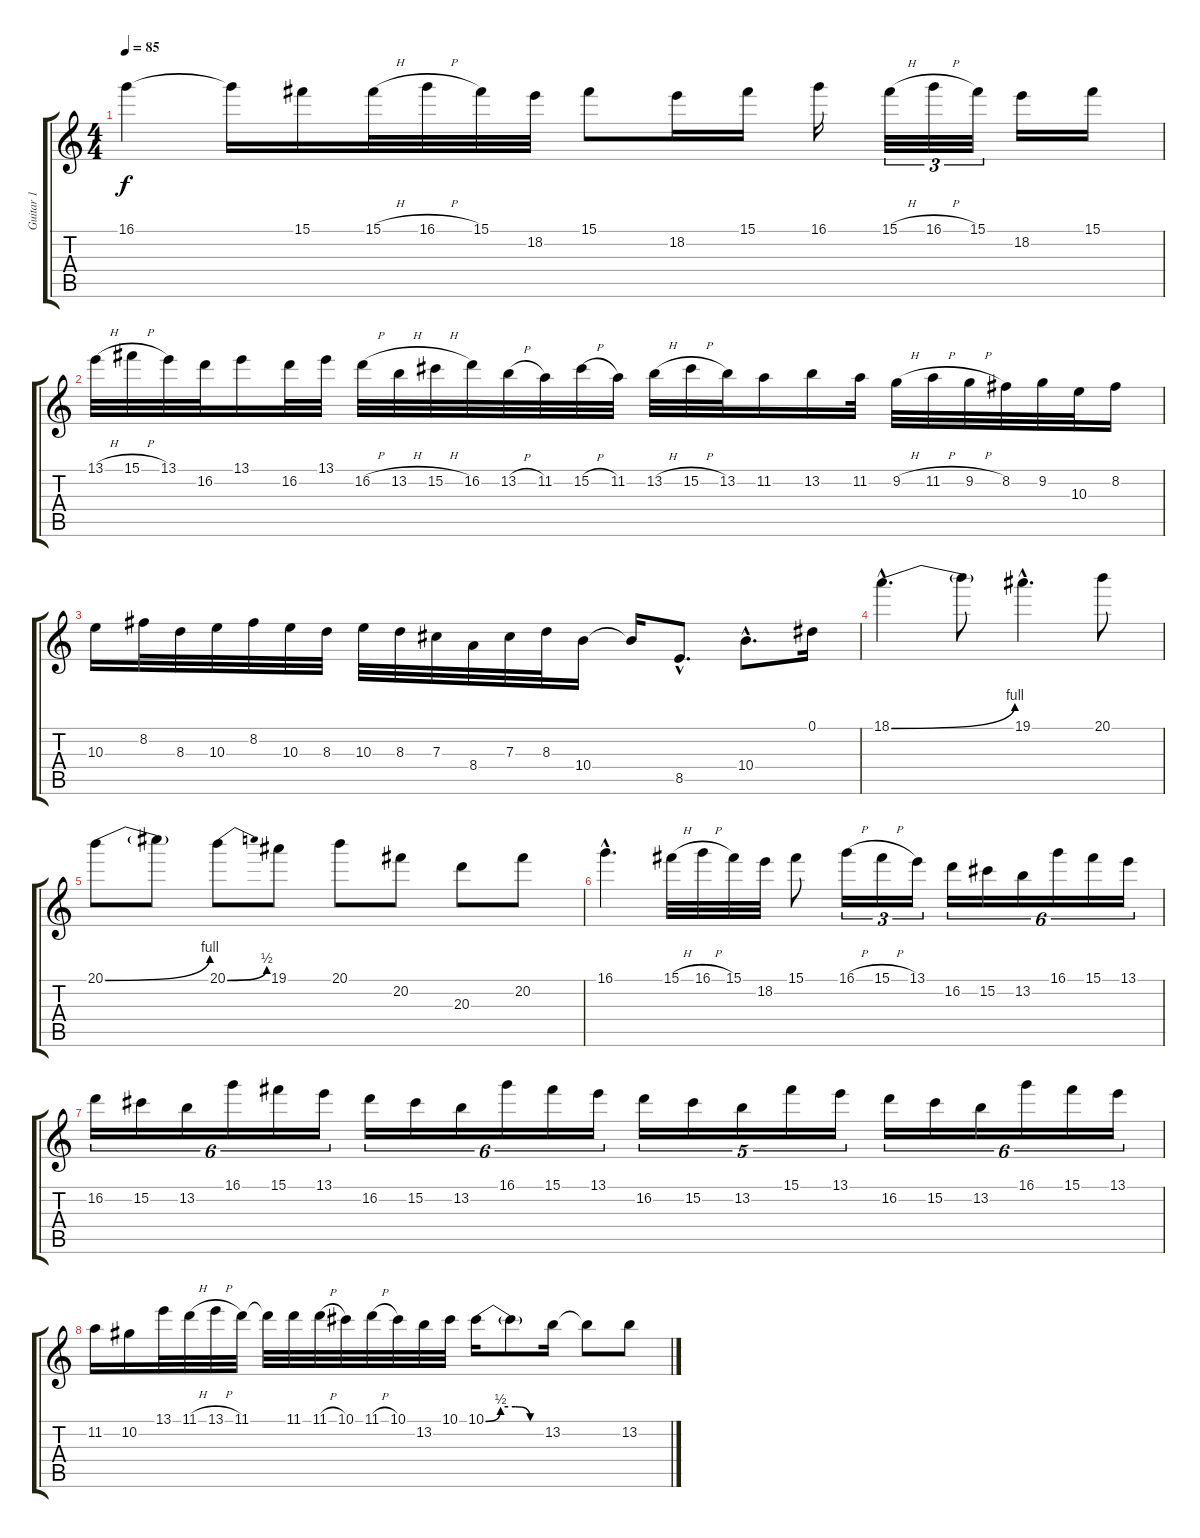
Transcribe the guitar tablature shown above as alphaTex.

\track ("Guitar 1" "Guitar 1") {instrument electricguitarclean}
\staff {score tabs}
\tuning (Eb4 Bb3 Gb3 Db3 Ab2 Eb2) {hide}
\ts (4 4)
\tempo 85
\clef g2
\ks c
16.1.4{dy f} 16.1{t}.16 15.1.16 15.1{h}.32 16.1{h}.32 15.1.32 18.2.32 15.1.8 18.2.16 15.1.16 16.1.16 15.1{h}.32{tu (3 2)} 16.1{h}.32{tu (3 2)} 15.1.32{tu (3 2)} 18.2.16 15.1.16 |
13.1{h}.32 15.1{h}.32 13.1.32 16.2.32 13.1.16 16.2.32 13.1.32 16.2{h}.32 13.2{h}.32 15.2{h}.32 16.2.32 13.2{h}.32 11.2.32 15.2{h}.32 11.2.32 13.2{h}.32 15.2{h}.32 13.2.32 11.2.16 13.2.16 11.2.32 9.2{h}.32 11.2{h}.32 9.2{h}.32 8.2.32 9.2.32 10.3.32 8.2.16 |
10.3.16 8.2.32 8.3.32 10.3.32 8.2.32 10.3.32 8.3.32 10.3.32 8.3.32 7.3.32 8.4.32 7.3.32 8.3.32 10.4.16 10.4{t}.16 8.5{hac}.8{d} 10.4{hac}.8{d} 0.1.16 |
18.1{be (bend 0 0 60 4) hac}.4{d} 18.1{t}.8 19.1{hac}.4{d} 20.1.8 |
20.1{be (bend 0 0 60 4)}.8 20.1{t}.8 20.1{be (bend 0 0 60 2)}.8 19.1.8 20.1.8 20.2.8 20.3.8 20.2.8 |
16.1{hac}.4{d} 15.1{h}.32 16.1{h}.32 15.1.32 18.2.32 15.1.8 16.1{h}.16{tu (3 2)} 15.1{h}.16{tu (3 2)} 13.1.16{tu (3 2)} 16.2.16{tu (6 4)} 15.2.16{tu (6 4)} 13.2.16{tu (6 4)} 16.1.16{tu (6 4)} 15.1.16{tu (6 4)} 13.1.16{tu (6 4)} |
16.2.16{tu (6 4)} 15.2.16{tu (6 4)} 13.2.16{tu (6 4)} 16.1.16{tu (6 4)} 15.1.16{tu (6 4)} 13.1.16{tu (6 4)} 16.2.16{tu (6 4)} 15.2.16{tu (6 4)} 13.2.16{tu (6 4)} 16.1.16{tu (6 4)} 15.1.16{tu (6 4)} 13.1.16{tu (6 4)} 16.2.16{tu (5 4)} 15.2.16{tu (5 4)} 13.2.16{tu (5 4)} 15.1.16{tu (5 4)} 13.1.16{tu (5 4)} 16.2.16{tu (6 4)} 15.2.16{tu (6 4)} 13.2.16{tu (6 4)} 16.1.16{tu (6 4)} 15.1.16{tu (6 4)} 13.1.16{tu (6 4)} |
11.2.16 10.2.16 13.1.32 11.1{h}.32 13.1{h}.32 11.1.32 11.1{t}.32 11.1.32 11.1{h}.32 10.1.32 11.1{h}.32 10.1.32 13.2.32 10.1.32 10.1{be (custom 0 0 15 2 30 2 45 0 60 0)}.16 10.1{t}.8 13.2.16 13.2{t}.8 13.2.8
